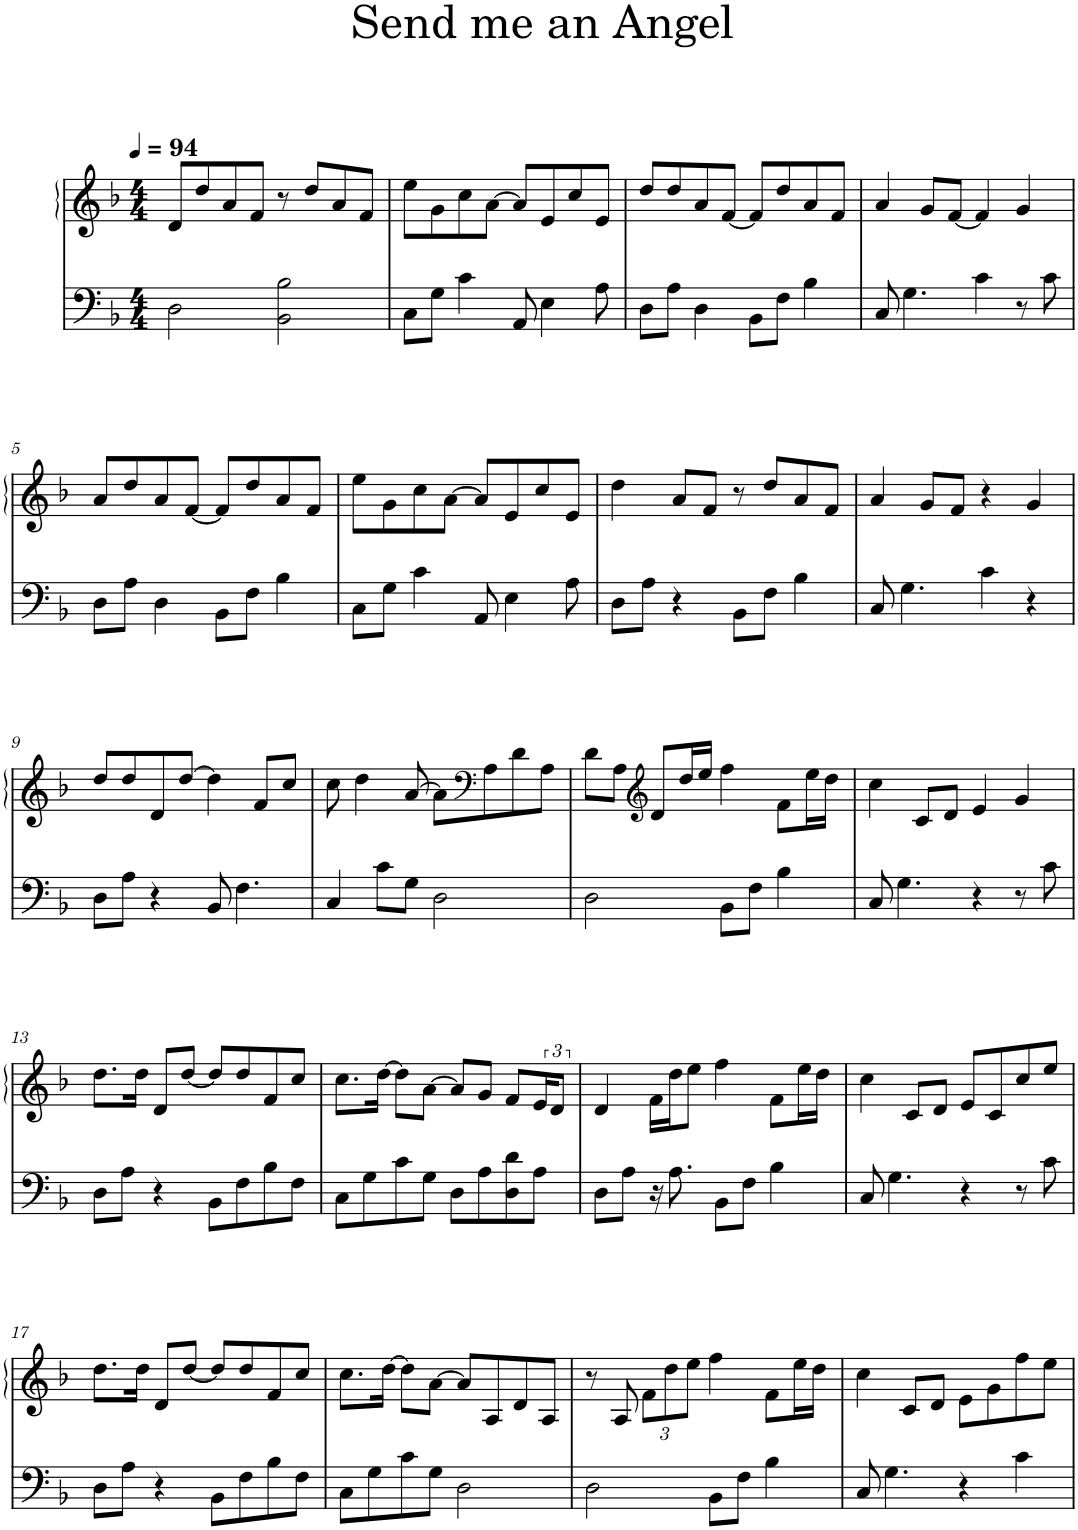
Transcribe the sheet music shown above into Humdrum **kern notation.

**kern	**kern
*part2	*part1
*staff2	*staff1
*I"Piano	*I"Piano
*I'Pno	*I'Pno
*clefF4	*clefG2
*k[b-]	*k[b-]
*M4/4	*M4/4
*MM94	*MM94
=1	=1
2D\	8d/L
.	8dd/
.	8a/
.	8f/J
2BB-\ 2B-\	8r
.	8dd/L
.	8a/
.	8f/J
=2	=2
8C\L	8ee\L
8G\J	8g\
4c\	8cc\
.	[8a\J
8AA/	8a/L]
4E\	8e/
.	8cc/
8A\	8e/J
=3	=3
8D\L	8dd/L
8A\J	8dd/
4D\	8a/
.	[8f/J
8BB-\L	8f/L]
8F\J	8dd/
4B-\	8a/
.	8f/J
=4	=4
8C/	4a/
4.G\	.
.	8g/L
.	[8f/J
4c\	4f/]
8r	4g/
8c\	.
!!LO:LB:g=z
=5	=5
8D\L	8a/L
8A\J	8dd/
4D\	8a/
.	[8f/J
8BB-\L	8f/L]
8F\J	8dd/
4B-\	8a/
.	8f/J
=6	=6
8C\L	8ee\L
8G\J	8g\
4c\	8cc\
.	[8a\J
8AA/	8a/L]
4E\	8e/
.	8cc/
8A\	8e/J
=7	=7
8D\L	4dd\
8A\J	.
4r	8a/L
.	8f/J
8BB-\L	8r
8F\J	8dd/L
4B-\	8a/
.	8f/J
=8	=8
8C/	4a/
4.G\	.
.	8g/L
.	8f/J
4c\	4r
4r	4g/
!!LO:LB:g=z
=9	=9
8D\L	8dd/L
8A\J	8dd/
4r	8d/
.	[8dd/J
8BB-/	4dd\]
4.F\	.
.	8f/L
.	8cc/J
=10	=10
4C/	8cc\
.	4dd\
8c\L	.
8G\J	[8a/
2D\	8a\L]
*	*clefF4
.	8A\
.	8d\
.	8A\J
=11	=11
2D\	8d\L
.	8A\J
*	*clefG2
.	8d/L
.	16dd/L
.	16ee/JJ
8BB-\L	4ff\
8F\J	.
4B-\	8f\L
.	16ee\L
.	16dd\JJ
=12	=12
8C/	4cc\
4.G\	.
.	8c/L
.	8d/J
4r	4e/
8r	4g/
8c\	.
!!LO:LB:g=z
=13	=13
8D\L	8.dd\L
8A\J	.
.	16dd\Jk
4r	8d/L
.	[8dd/J
8BB-\L	8dd/L]
8F\	8dd/
8B-\	8f/
8F\J	8cc/J
=14	=14
8C\L	8.cc\L
8G\	.
.	[16dd\Jk
8c\	8dd\L]
8G\J	[8a\J
8D\L	8a/L]
8A\	8g/J
8D\ 8d\	8f/L
8A\J	24e/K
.	12d/J
=15	=15
8D\L	4d/
8A\J	.
16r	16f\LL
8.A\	16dd\J
.	8ee\J
8BB-\L	4ff\
8F\J	.
4B-\	8f\L
.	16ee\L
.	16dd\JJ
=16	=16
8C/	4cc\
4.G\	.
.	8c/L
.	8d/J
4r	8e/L
.	8c/
8r	8cc/
8c\	8ee/J
!!LO:LB:g=z
=17	=17
8D\L	8.dd\L
8A\J	.
.	16dd\Jk
4r	8d/L
.	[8dd/J
8BB-\L	8dd/L]
8F\	8dd/
8B-\	8f/
8F\J	8cc/J
=18	=18
8C\L	8.cc\L
8G\	.
.	[16dd\Jk
8c\	8dd\L]
8G\J	[8a\J
2D\	8a/L]
.	8A/
.	8d/
.	8A/J
=19	=19
2D\	8r
.	8A/
*	*Xbrackettup
.	12f\L
.	12dd\
.	12ee\J
8BB-\L	4ff\
8F\J	.
4B-\	8f\L
.	16ee\L
.	16dd\JJ
=20	=20
8C/	4cc\
4.G\	.
.	8c/L
.	8d/J
4r	8e\L
.	8g\
4c\	8ff\
.	8ee\J
=	=
*-	*-
